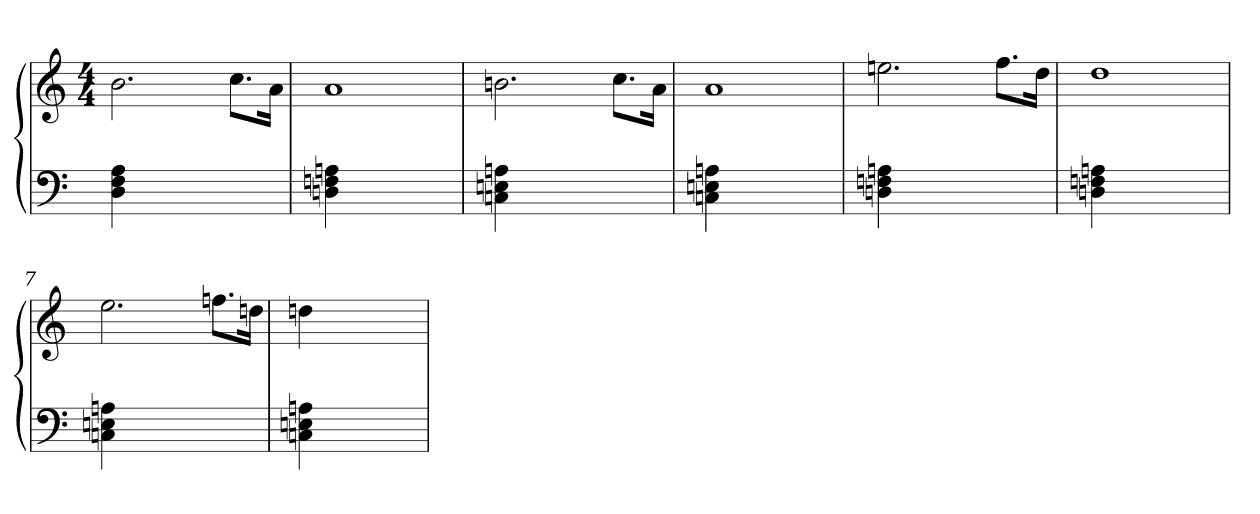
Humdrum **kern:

**kern	**kern
*part2	*part1
*staff2	*staff1
*	*M4/4
=1	=1
4D 4F 4A	2.b
2.ryy	.
.	8.ccL
.	16aJk
=2	=2
4Dn 4Fn 4An	1a
2.ryy	.
=3	=3
4An 4Cn 4En	2.bn
2.ryy	.
.	8.ccL
.	16aJk
=4	=4
4An 4Cn 4En	1a
2.ryy	.
=5	=5
4Dn 4Fn 4An	2.een
2.ryy	.
.	8.ffL
.	16ddJk
=6	=6
4Dn 4Fn 4An	1dd
2.ryy	.
=7	=7
4An 4Cn 4En	2.ee
2.ryy	.
.	8.ffnL
.	16ddnJk
=8	=8
4An 4Cn 4En	4ddn
2.ryy	2.ryy
=	=
*-	*-
